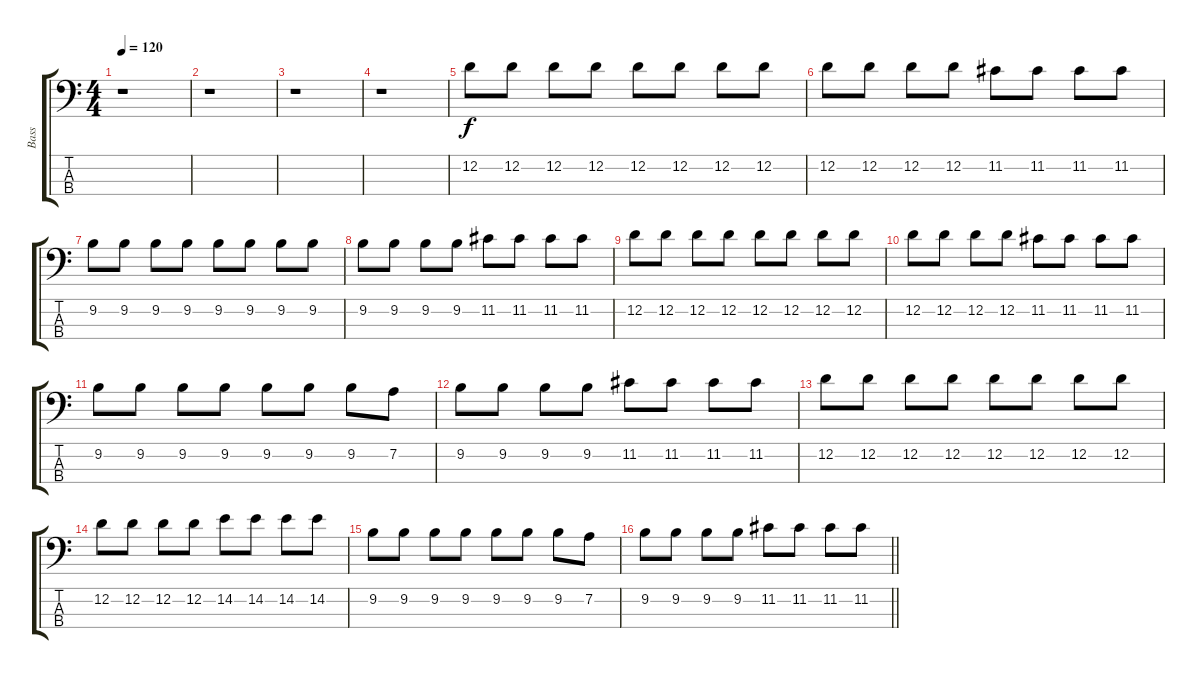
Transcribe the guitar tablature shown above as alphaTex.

\track ("Bass" "Bass") {instrument electricbasspick}
\staff {score tabs}
\tuning (G2 D2 A1 D1) {hide}
\ts (4 4)
\tempo 120
\clef f4
\ks c
r.1{dy f} |
r.1 |
r.1 |
r.1 |
12.2.8 12.2.8 12.2.8 12.2.8 12.2.8 12.2.8 12.2.8 12.2.8 |
12.2.8 12.2.8 12.2.8 12.2.8 11.2.8 11.2.8 11.2.8 11.2.8 |
9.2.8 9.2.8 9.2.8 9.2.8 9.2.8 9.2.8 9.2.8 9.2.8 |
9.2.8 9.2.8 9.2.8 9.2.8 11.2.8 11.2.8 11.2.8 11.2.8 |
12.2.8 12.2.8 12.2.8 12.2.8 12.2.8 12.2.8 12.2.8 12.2.8 |
12.2.8 12.2.8 12.2.8 12.2.8 11.2.8 11.2.8 11.2.8 11.2.8 |
9.2.8 9.2.8 9.2.8 9.2.8 9.2.8 9.2.8 9.2.8 7.2.8 |
9.2.8 9.2.8 9.2.8 9.2.8 11.2.8 11.2.8 11.2.8 11.2.8 |
12.2.8 12.2.8 12.2.8 12.2.8 12.2.8 12.2.8 12.2.8 12.2.8 |
12.2.8 12.2.8 12.2.8 12.2.8 14.2.8 14.2.8 14.2.8 14.2.8 |
9.2.8 9.2.8 9.2.8 9.2.8 9.2.8 9.2.8 9.2.8 7.2.8 |
\barLineRight lightlight
9.2.8 9.2.8 9.2.8 9.2.8 11.2.8 11.2.8 11.2.8 11.2.8
